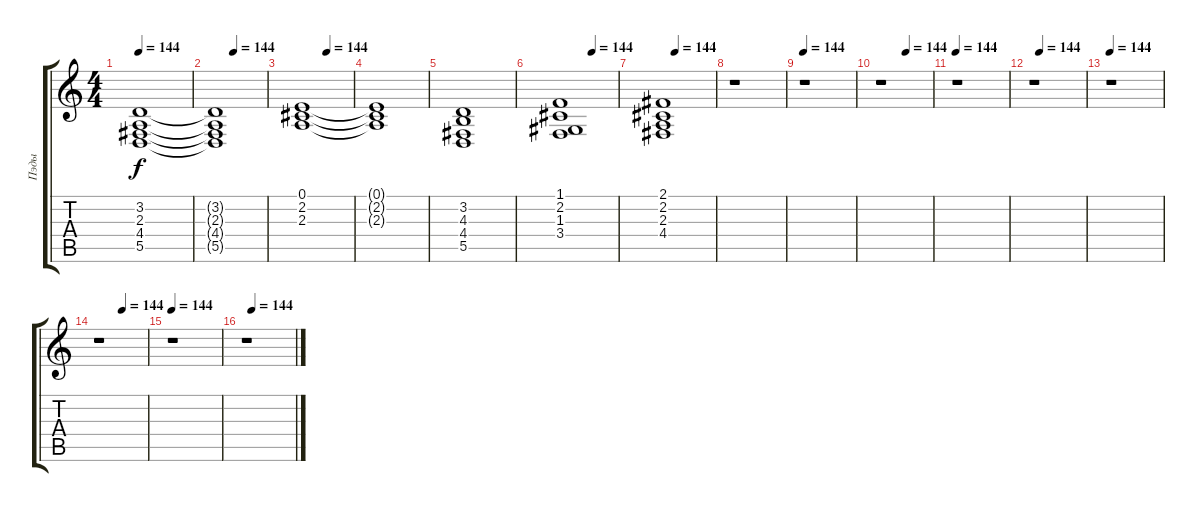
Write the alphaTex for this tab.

\track ("Пэды" "Пэды") {instrument pad1newage}
\staff {score tabs}
\tuning (E4 B3 G3 D3 A2 E2) {hide}
\ts (4 4)
\tempo 144
\clef g2
\ks c
(3.2 2.3 4.4 5.5).1{dy f} |
\tempo (144 0.375)
(3.2{t} 2.3{t} 4.4{t} 5.5{t}).1 |
\tempo (144 0.5)
(0.1 2.2 2.3).1 |
(0.1{t} 2.2{t} 2.3{t}).1 |
(3.2 4.3 4.4 5.5).1 |
\tempo (144 0.5)
(1.1 2.2 1.3 3.4).1 |
\tempo (144 0.25)
(2.1 2.2 2.3 4.4).1 |
r.1 |
\tempo 144
r.1 |
\tempo (144 0.5)
r.1 |
\tempo 144
r.1 |
\tempo (144 0.125)
r.1 |
\tempo 144
r.1 |
\tempo (144 0.5)
r.1 |
\tempo 144
r.1 |
\tempo (144 0.125)
r.1
